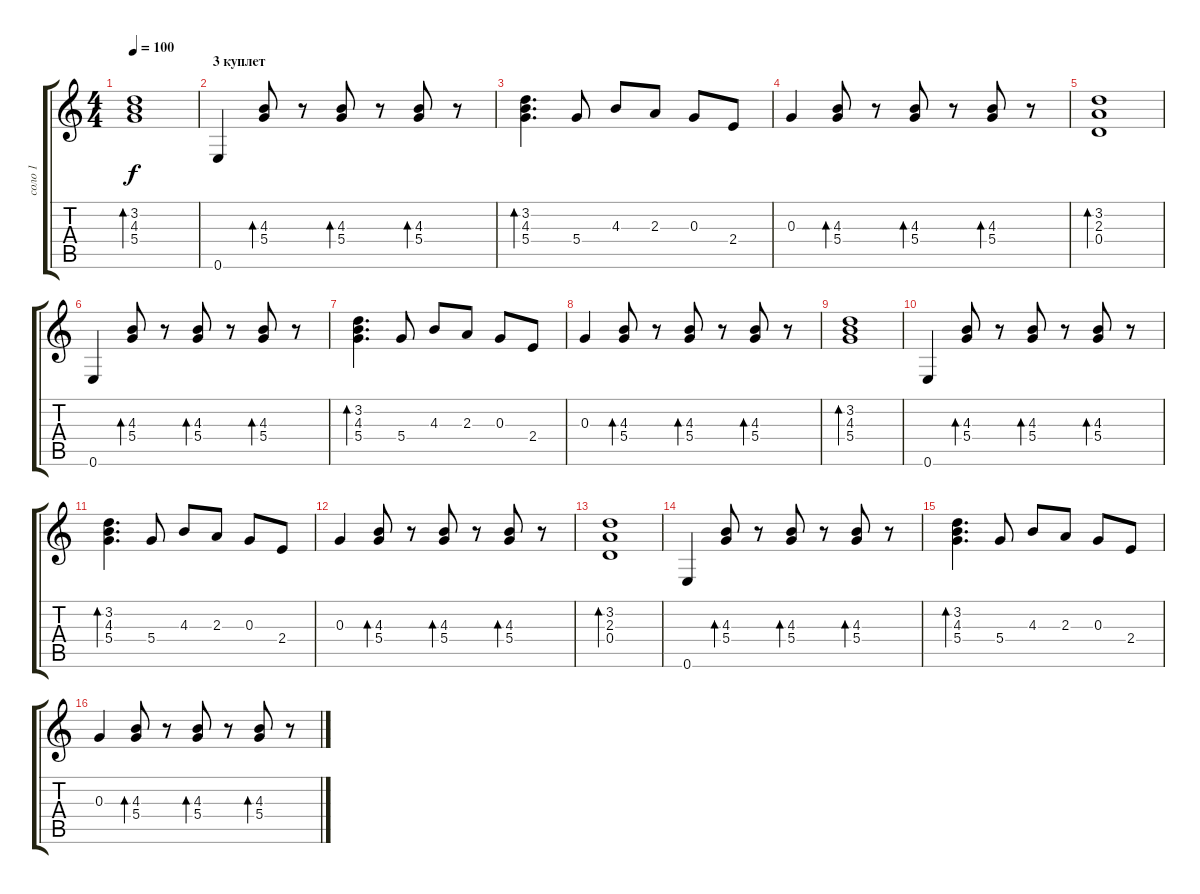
\track ("соло 1" "соло 1") {instrument electricguitarmuted}
\staff {score tabs}
\tuning (E4 B3 G3 D3 A2 E2) {hide}
\ts (4 4)
\tempo 100
\clef g2
\ks c
(3.2 4.3 5.4).1{bd 60 dy f} |
\section ("" "3 куплет")
0.6.4 (4.3 5.4).8{bd 60} r.8 (4.3 5.4).8{bd 60} r.8 (4.3 5.4).8{bd 60} r.8 |
(3.2 4.3 5.4).4{d bd 60} 5.4.8 4.3.8 2.3.8 0.3.8 2.4.8 |
0.3.4 (4.3 5.4).8{bd 60} r.8 (4.3 5.4).8{bd 60} r.8 (4.3 5.4).8{bd 60} r.8 |
(3.2 2.3 0.4).1{bd 60} |
0.6.4 (4.3 5.4).8{bd 60} r.8 (4.3 5.4).8{bd 60} r.8 (4.3 5.4).8{bd 60} r.8 |
(3.2 4.3 5.4).4{d bd 60} 5.4.8 4.3.8 2.3.8 0.3.8 2.4.8 |
0.3.4 (4.3 5.4).8{bd 60} r.8 (4.3 5.4).8{bd 60} r.8 (4.3 5.4).8{bd 60} r.8 |
(3.2 4.3 5.4).1{bd 60} |
0.6.4 (4.3 5.4).8{bd 60} r.8 (4.3 5.4).8{bd 60} r.8 (4.3 5.4).8{bd 60} r.8 |
(3.2 4.3 5.4).4{d bd 60} 5.4.8 4.3.8 2.3.8 0.3.8 2.4.8 |
0.3.4 (4.3 5.4).8{bd 60} r.8 (4.3 5.4).8{bd 60} r.8 (4.3 5.4).8{bd 60} r.8 |
(3.2 2.3 0.4).1{bd 60} |
0.6.4 (4.3 5.4).8{bd 60} r.8 (4.3 5.4).8{bd 60} r.8 (4.3 5.4).8{bd 60} r.8 |
(3.2 4.3 5.4).4{d bd 60} 5.4.8 4.3.8 2.3.8 0.3.8 2.4.8 |
0.3.4 (4.3 5.4).8{bd 60} r.8 (4.3 5.4).8{bd 60} r.8 (4.3 5.4).8{bd 60} r.8
